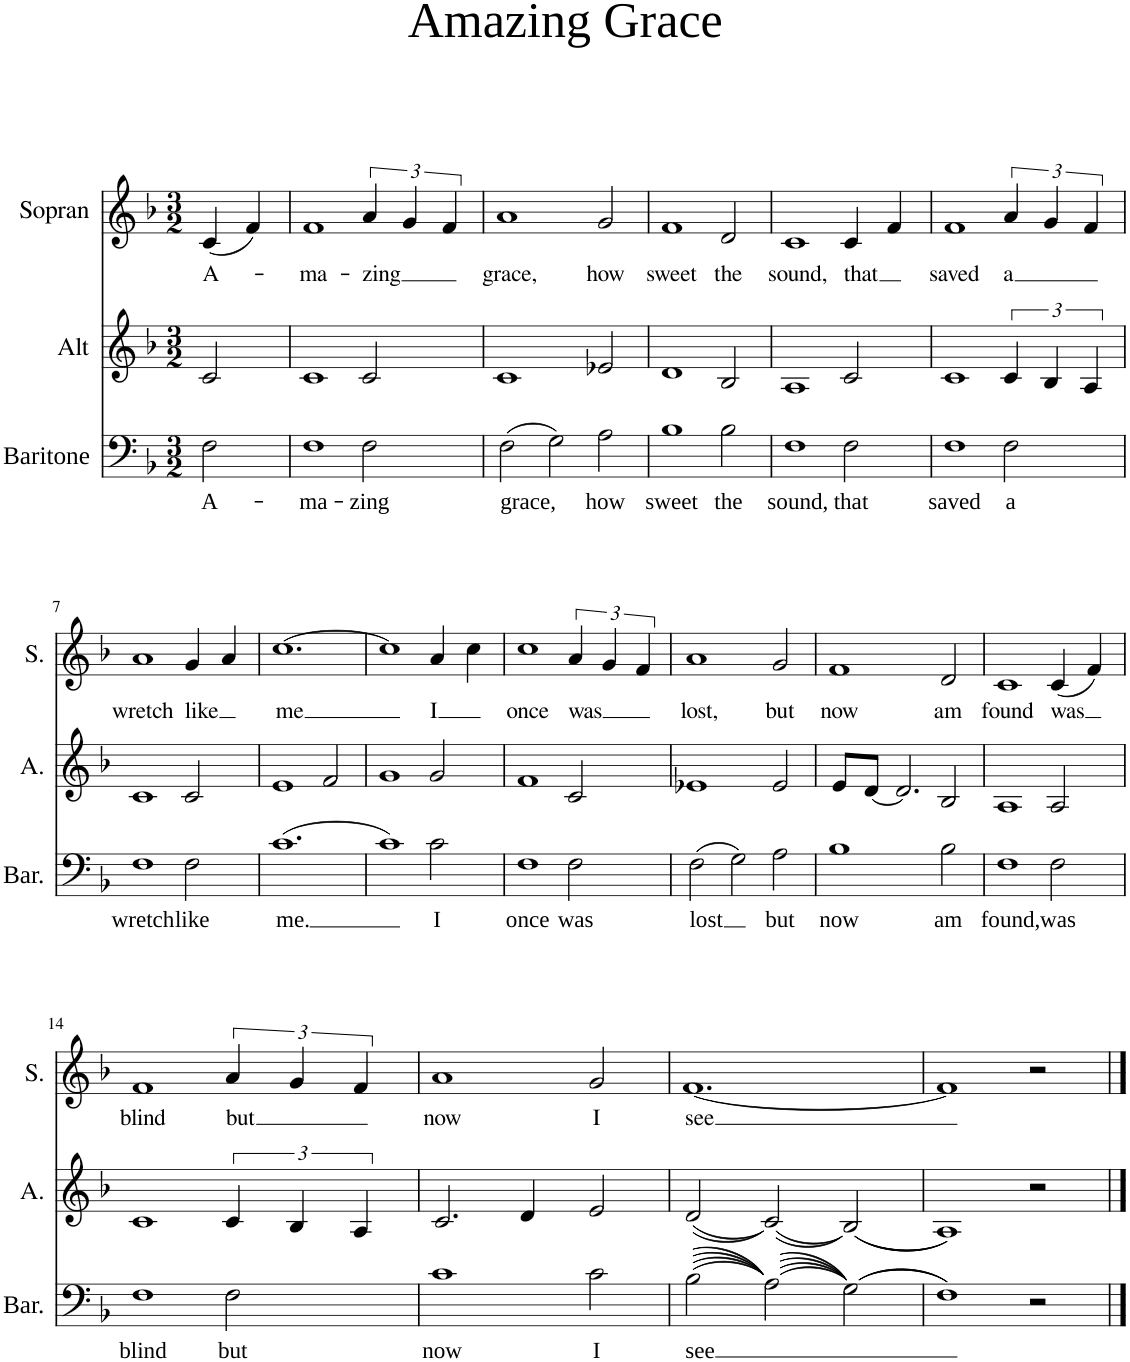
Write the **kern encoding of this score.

**kern	**text	**kern	**kern	**text
*part3	*part3	*part2	*part1	*part1
*staff3	*staff3	*staff2	*staff1	*staff1
*I"Baritone	*	*I"Alt	*I"Sopran	*
*I'Bar.	*	*I'A.	*I'S.	*
*clefF4	*	*clefG2	*clefG2	*
*k[b-]	*	*k[b-]	*k[b-]	*
*M3/2	*	*M3/2	*M3/2	*
=1	=1	=1	=1	=1
!	!LO:LY:b	!	!	!LO:LY:b
2F\	A-	2c/	(4c/	A-
.	.	.	4f/)	.
=2	=2	=2	=2	=2
!	!LO:LY:b	!	!	!LO:LY:b
1F	-ma-	1c	1f	-ma-
!	!LO:LY:b	!	!	!LO:LY:b
2F\	-zing	2c/	6a/	-zing
.	.	.	6g/	.
.	.	.	6f/	.
=3	=3	=3	=3	=3
!	!LO:LY:b	!	!	!LO:LY:b
(2F\	-grace,	1c	1a	grace,
2G\)	.	.	.	.
!	!LO:LY:b	!	!	!LO:LY:b
2A\	how	2e-X/	2g/	how
=4	=4	=4	=4	=4
!	!LO:LY:b	!	!	!LO:LY:b
1B-	sweet	1d	1f	sweet
!	!LO:LY:b	!	!	!LO:LY:b
2B-\	the	2B-/	2d/	the
=5	=5	=5	=5	=5
!	!LO:LY:b	!	!	!LO:LY:b
1F	sound,	1A	1c	sound,
!	!LO:LY:b	!	!	!LO:LY:b
2F\	that	2c/	4c/	that
.	.	.	4f/	.
=6	=6	=6	=6	=6
!	!LO:LY:b	!	!	!LO:LY:b
1F	saved	1c	1f	saved
!	!LO:LY:b	!	!	!LO:LY:b
2F\	a	6c/	6a/	a
.	.	6B-/	6g/	.
.	.	6A/	6f/	.
!!LO:LB:g=z
=7	=7	=7	=7	=7
!	!LO:LY:b	!	!	!LO:LY:b
1F	wretch	1c	1a	wretch
!	!LO:LY:b	!	!	!LO:LY:b
2F\	like	2c/	4g/	like
.	.	.	4a/	.
=8	=8	=8	=8	=8
!	!LO:LY:b	!	!	!LO:LY:b
(1.c	me.	1e	[1.cc	me
.	.	2f/	.	.
=9	=9	=9	=9	=9
1c)	.	1g	1cc]	.
!	!LO:LY:b	!	!	!LO:LY:b
2c\	I	2g/	4a/	I
.	.	.	4cc\	.
=10	=10	=10	=10	=10
!	!LO:LY:b	!	!	!LO:LY:b
1F	once	1f	1cc	once
!	!LO:LY:b	!	!	!LO:LY:b
2F\	was	2c/	6a/	was
.	.	.	6g/	.
.	.	.	6f/	.
=11	=11	=11	=11	=11
!	!LO:LY:b	!	!	!LO:LY:b
(2F\	lost	1e-X	1a	lost,
2G\)	.	.	.	.
!	!LO:LY:b	!	!	!LO:LY:b
2A\	but	2e-/	2g/	but
=12	=12	=12	=12	=12
!	!LO:LY:b	!	!	!LO:LY:b
1B-	now	8e/L	1f	now
.	.	[8d/J	.	.
.	.	2.d/]	.	.
!	!LO:LY:b	!	!	!LO:LY:b
2B-\	am	2B-/	2d/	am
=13	=13	=13	=13	=13
!	!LO:LY:b	!	!	!LO:LY:b
1F	found,	1A	1c	found
!	!LO:LY:b	!	!	!LO:LY:b
2F\	was	2A/	(4c/	was
.	.	.	4f/)	.
!!LO:LB:g=z
=14	=14	=14	=14	=14
!	!LO:LY:b	!	!	!LO:LY:b
1F	blind	1c	1f	blind
!	!LO:LY:b	!	!	!LO:LY:b
2F\	but	6c/	6a/	but
.	.	6B-/	6g/	.
.	.	6A/	6f/	.
=15	=15	=15	=15	=15
!	!LO:LY:b	!	!	!LO:LY:b
1c	now	2.c/	1a	now
.	.	4d/	.	.
!	!LO:LY:b	!	!	!LO:LY:b
2c\	I	2e/	2g/	I
=16	=16	=16	=16	=16
!	!LO:LY:b	!	!	!LO:LY:b
((((2B-\	see	((2d/	[1.f	see
((((2A\))))	.	((2c/))	.	.
((2G\))))	.	((2B-/))	.	.
=17	=17	=17	=17	=17
1F))	.	1A))	1f]	.
2r	.	2r	2r	.
==	==	==	==	==
*-	*-	*-	*-	*-
